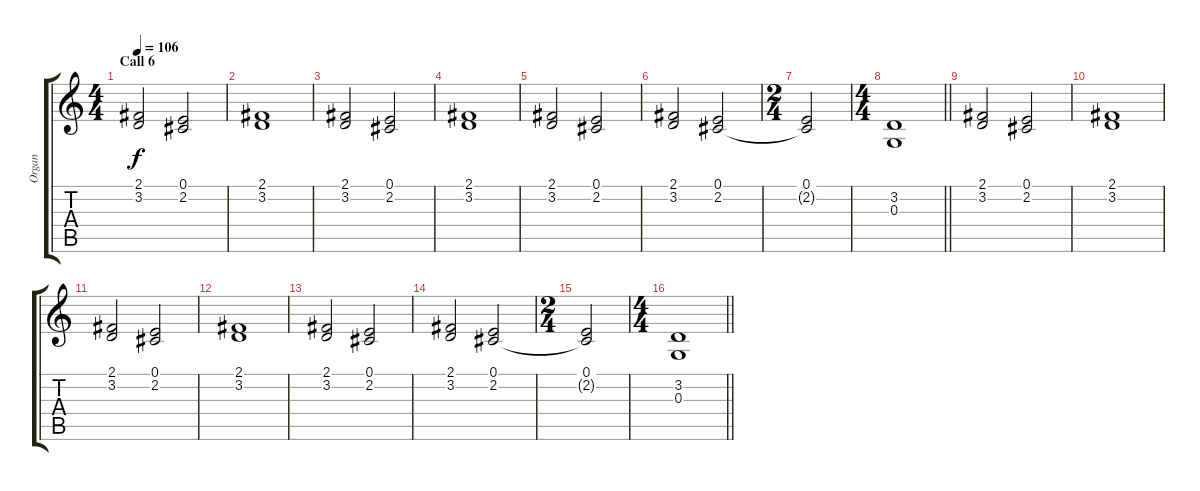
\track ("Organ" "Organ") {instrument percussiveorgan}
\staff {score tabs}
\tuning (E4 B3 G3 D3 A2 E2) {hide}
\ts (4 4)
\section ("" "Call 6")
\tempo 106
\clef g2
\ks c
(2.1 3.2).2{dy f} (0.1 2.2).2 |
(2.1 3.2).1 |
(2.1 3.2).2 (0.1 2.2).2 |
(2.1 3.2).1 |
(2.1 3.2).2 (0.1 2.2).2 |
(2.1 3.2).2 (0.1 2.2).2 |
\ts (2 4)
(0.1 2.2{t}).2 |
\ts (4 4)
\barLineRight lightlight
(3.2 0.3).1 |
(2.1 3.2).2 (0.1 2.2).2 |
(2.1 3.2).1 |
(2.1 3.2).2 (0.1 2.2).2 |
(2.1 3.2).1 |
(2.1 3.2).2 (0.1 2.2).2 |
(2.1 3.2).2 (0.1 2.2).2 |
\ts (2 4)
(0.1 2.2{t}).2 |
\ts (4 4)
\barLineRight lightlight
(3.2 0.3).1
